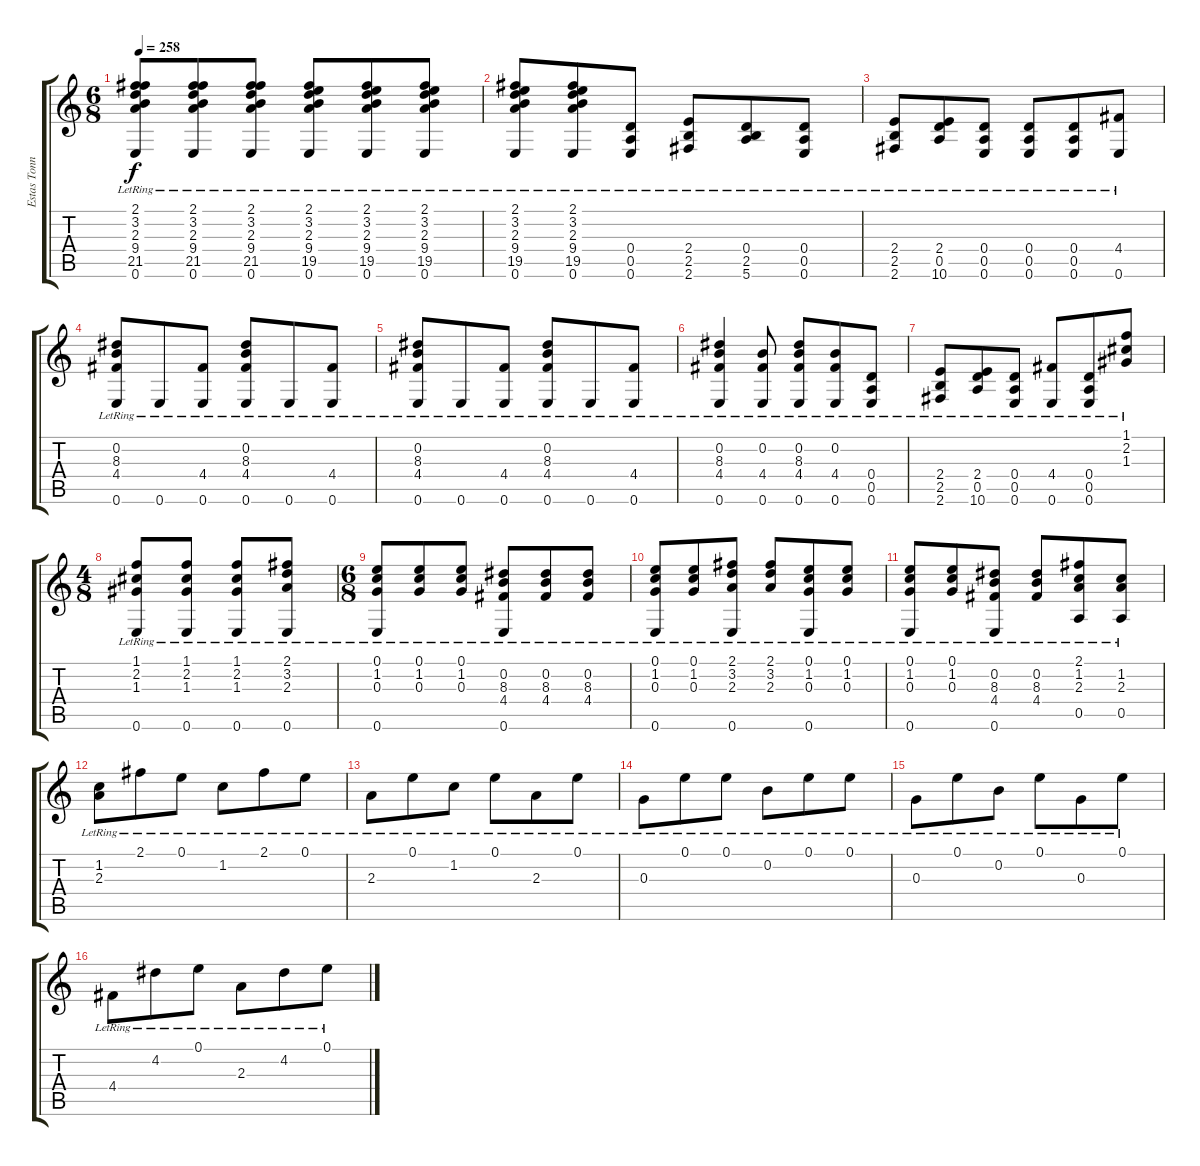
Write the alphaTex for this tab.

\track ("Estas Tonne" "Estas Tonn") {instrument acousticguitarnylon}
\staff {score tabs}
\tuning (E4 B3 G3 D3 A2 E2) {hide}
\ts (6 8)
\tempo 258
\clef g2
\ks c
(2.1{lr} 3.2{lr} 2.3{lr} 9.4{lr} 21.5{lr} 0.6{lr}).8{dy f} (2.1{lr} 3.2{lr} 2.3{lr} 9.4{lr} 21.5{lr} 0.6{lr}).8 (2.1{lr} 3.2{lr} 2.3{lr} 9.4{lr} 21.5{lr} 0.6{lr}).8 (2.1{lr} 3.2{lr} 2.3{lr} 9.4{lr} 19.5{lr} 0.6{lr}).8 (2.1{lr} 3.2{lr} 2.3{lr} 9.4{lr} 19.5{lr} 0.6{lr}).8 (2.1{lr} 3.2{lr} 2.3{lr} 9.4{lr} 19.5{lr} 0.6{lr}).8 |
(2.1{lr} 3.2{lr} 2.3{lr} 9.4{lr} 19.5{lr} 0.6{lr}).8 (2.1{lr} 3.2{lr} 2.3{lr} 9.4{lr} 19.5{lr} 0.6{lr}).8 (0.4{lr} 0.5{lr} 0.6{lr}).8 (2.4{lr} 2.5{lr} 2.6{lr}).8 (0.4{lr} 2.5{lr} 5.6{lr}).8 (0.4{lr} 0.5{lr} 0.6{lr}).8 |
(2.4{lr} 2.5{lr} 2.6{lr}).8 (2.4{lr} 0.5{lr} 10.6{lr}).8 (0.4{lr} 0.5{lr} 0.6{lr}).8 (0.4{lr} 0.5{lr} 0.6{lr}).8 (0.4{lr} 0.5{lr} 0.6{lr}).8 (4.4{lr} 0.6{lr}).8 |
(0.2{lr} 8.3{lr} 4.4{lr} 0.6{lr}).8 0.6{lr}.8 (4.4{lr} 0.6{lr}).8 (0.2{lr} 8.3{lr} 4.4{lr} 0.6{lr}).8 0.6{lr}.8 (4.4{lr} 0.6{lr}).8 |
(0.2{lr} 8.3{lr} 4.4{lr} 0.6{lr}).8 0.6{lr}.8 (4.4{lr} 0.6{lr}).8 (0.2{lr} 8.3{lr} 4.4{lr} 0.6{lr}).8 0.6{lr}.8 (4.4{lr} 0.6{lr}).8 |
(0.2{lr} 8.3{lr} 4.4{lr} 0.6{lr}).4 (0.2{lr} 4.4{lr} 0.6{lr}).8 (0.2{lr} 8.3{lr} 4.4{lr} 0.6{lr}).8 (0.2{lr} 4.4{lr} 0.6{lr}).8 (0.4{lr} 0.5{lr} 0.6{lr}).8 |
(2.4{lr} 2.5{lr} 2.6{lr}).8 (2.4{lr} 0.5{lr} 10.6{lr}).8 (0.4{lr} 0.5{lr} 0.6{lr}).8 (4.4{lr} 0.6{lr}).8 (0.4{lr} 0.5{lr} 0.6{lr}).8 (1.1{lr} 2.2{lr} 1.3{lr}).8 |
\ts (4 8)
(1.1{lr} 2.2{lr} 1.3{lr} 0.6{lr}).8 (1.1{lr} 2.2{lr} 1.3{lr} 0.6{lr}).8 (1.1{lr} 2.2{lr} 1.3{lr} 0.6{lr}).8 (2.1{lr} 3.2{lr} 2.3{lr} 0.6{lr}).8 |
\ts (6 8)
(0.1{lr} 1.2{lr} 0.3{lr} 0.6{lr}).8 (0.1{lr} 1.2{lr} 0.3{lr}).8 (0.1{lr} 1.2{lr} 0.3{lr}).8 (0.2{lr} 8.3{lr} 4.4{lr} 0.6{lr}).8 (0.2{lr} 8.3{lr} 4.4{lr}).8 (0.2{lr} 8.3{lr} 4.4{lr}).8 |
(0.1{lr} 1.2{lr} 0.3{lr} 0.6{lr}).8 (0.1{lr} 1.2{lr} 0.3{lr}).8 (2.1{lr} 3.2{lr} 2.3{lr} 0.6{lr}).8 (2.1{lr} 3.2{lr} 2.3{lr}).8 (0.1{lr} 1.2{lr} 0.3{lr} 0.6{lr}).8 (0.1{lr} 1.2{lr} 0.3{lr}).8 |
(0.1{lr} 1.2{lr} 0.3{lr} 0.6{lr}).8 (0.1{lr} 1.2{lr} 0.3{lr}).8 (0.2{lr} 8.3{lr} 4.4{lr} 0.6{lr}).8 (0.2{lr} 8.3{lr} 4.4{lr}).8 (2.1{lr} 1.2{lr} 2.3{lr} 0.5{lr}).8 (1.2{lr} 2.3{lr} 0.5{lr}).8 |
(1.2{lr} 2.3{lr}).8 2.1{lr}.8 0.1{lr}.8 1.2{lr}.8 2.1{lr}.8 0.1{lr}.8 |
2.3{lr}.8 0.1{lr}.8 1.2{lr}.8 0.1{lr}.8 2.3{lr}.8 0.1{lr}.8 |
0.3{lr}.8 0.1{lr}.8 0.1{lr}.8 0.2{lr}.8 0.1{lr}.8 0.1{lr}.8 |
0.3{lr}.8 0.1{lr}.8 0.2{lr}.8 0.1{lr}.8 0.3{lr}.8 0.1{lr}.8 |
4.4{lr}.8 4.2{lr}.8 0.1{lr}.8 2.3{lr}.8 4.2{lr}.8 0.1{lr}.8
